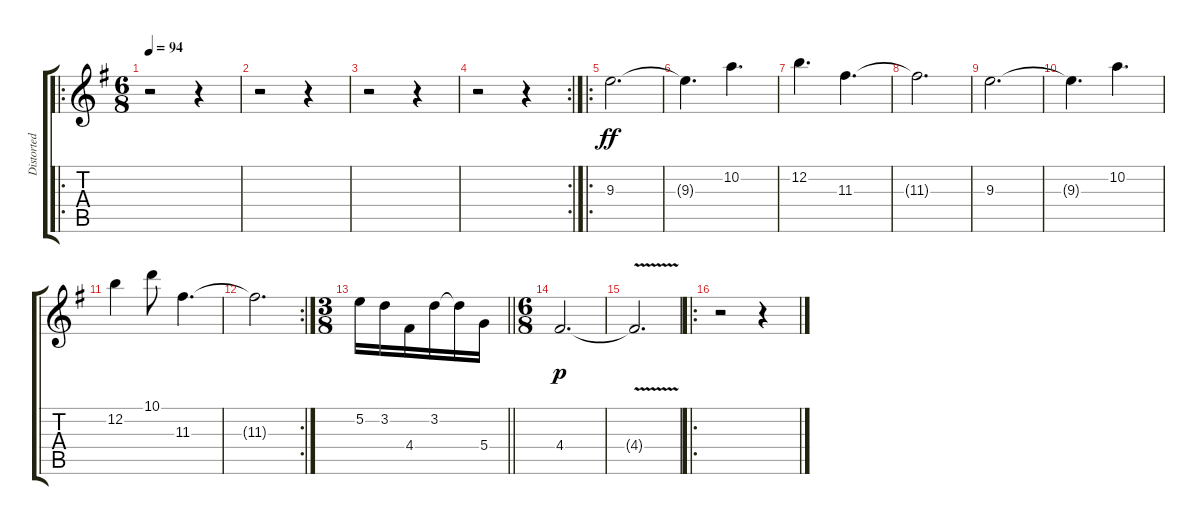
\track ("Distorted Guitar" "Distorted ") {instrument overdrivenguitar}
\staff {score tabs}
\tuning (E4 B3 G3 D3 A2 E2) {hide}
\ro
\ts (6 8)
\tempo 94
\clef g2
\ks g
r.2{dy ff instrument overdrivenguitar} r.4 |
r.2 r.4 |
r.2 r.4 |
\rc 2
r.2 r.4 |
\ro
9.3.2{d} |
9.3{t}.4{d} 10.2.4{d} |
12.2.4{d} 11.3.4{d} |
11.3{t}.2{d} |
9.3.2{d} |
9.3{t}.4{d} 10.2.4{d} |
12.2.4 10.1.8 11.3.4{d} |
\rc 2
11.3{t}.2{d} |
\ts (3 8)
\barLineRight lightlight
5.2.16 3.2.16 4.4.16 3.2.16 3.2{t}.16 5.4.16 |
\ts (6 8)
4.4.2{d dy p} |
4.4{v t}.2{d} |
\ro
r.2 r.4
